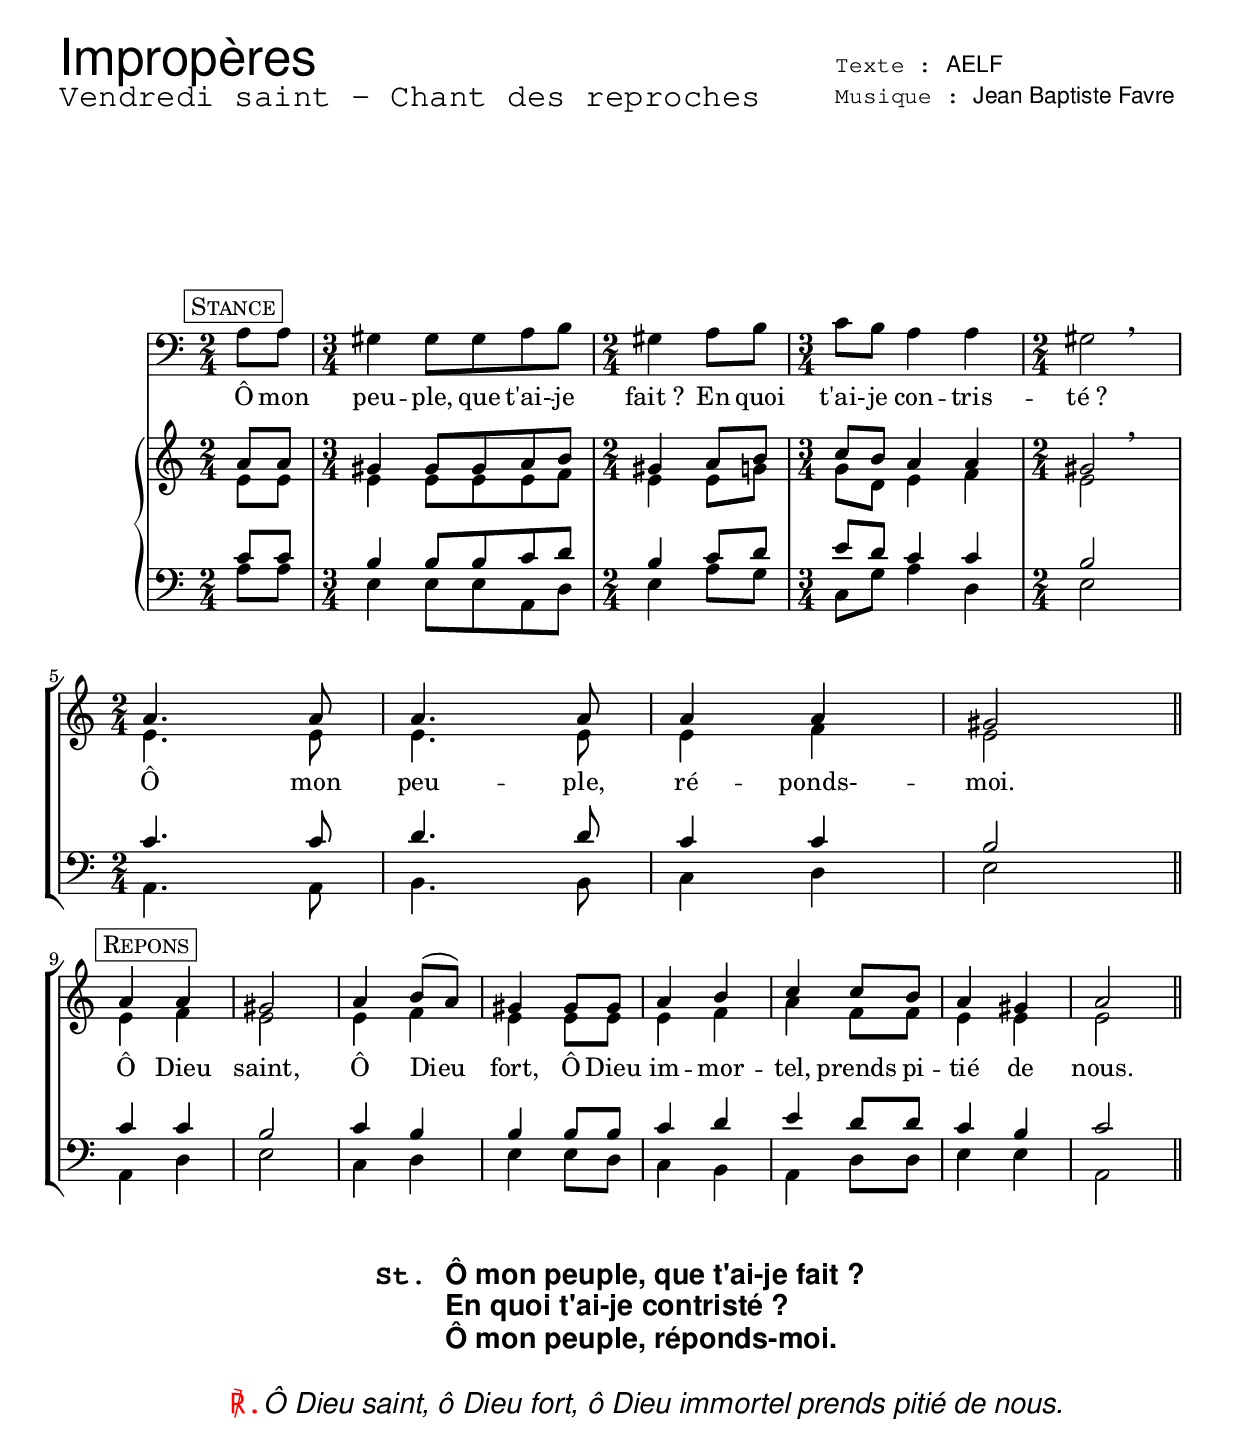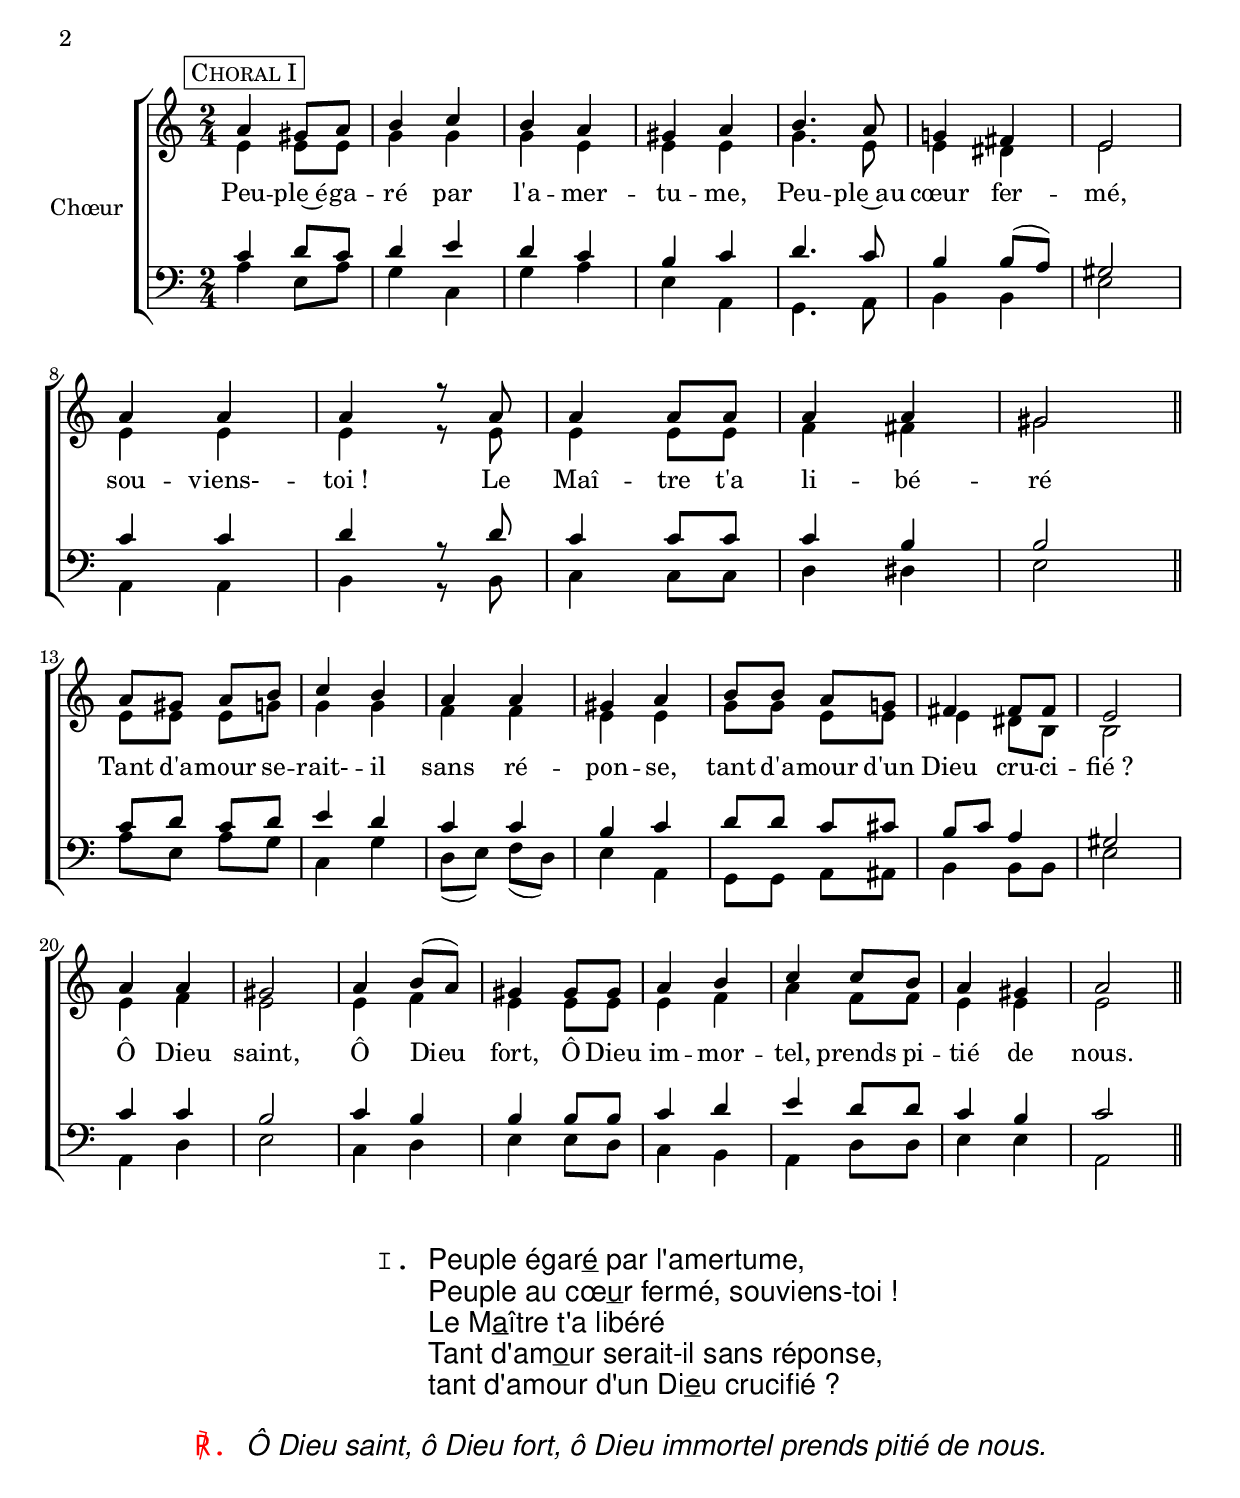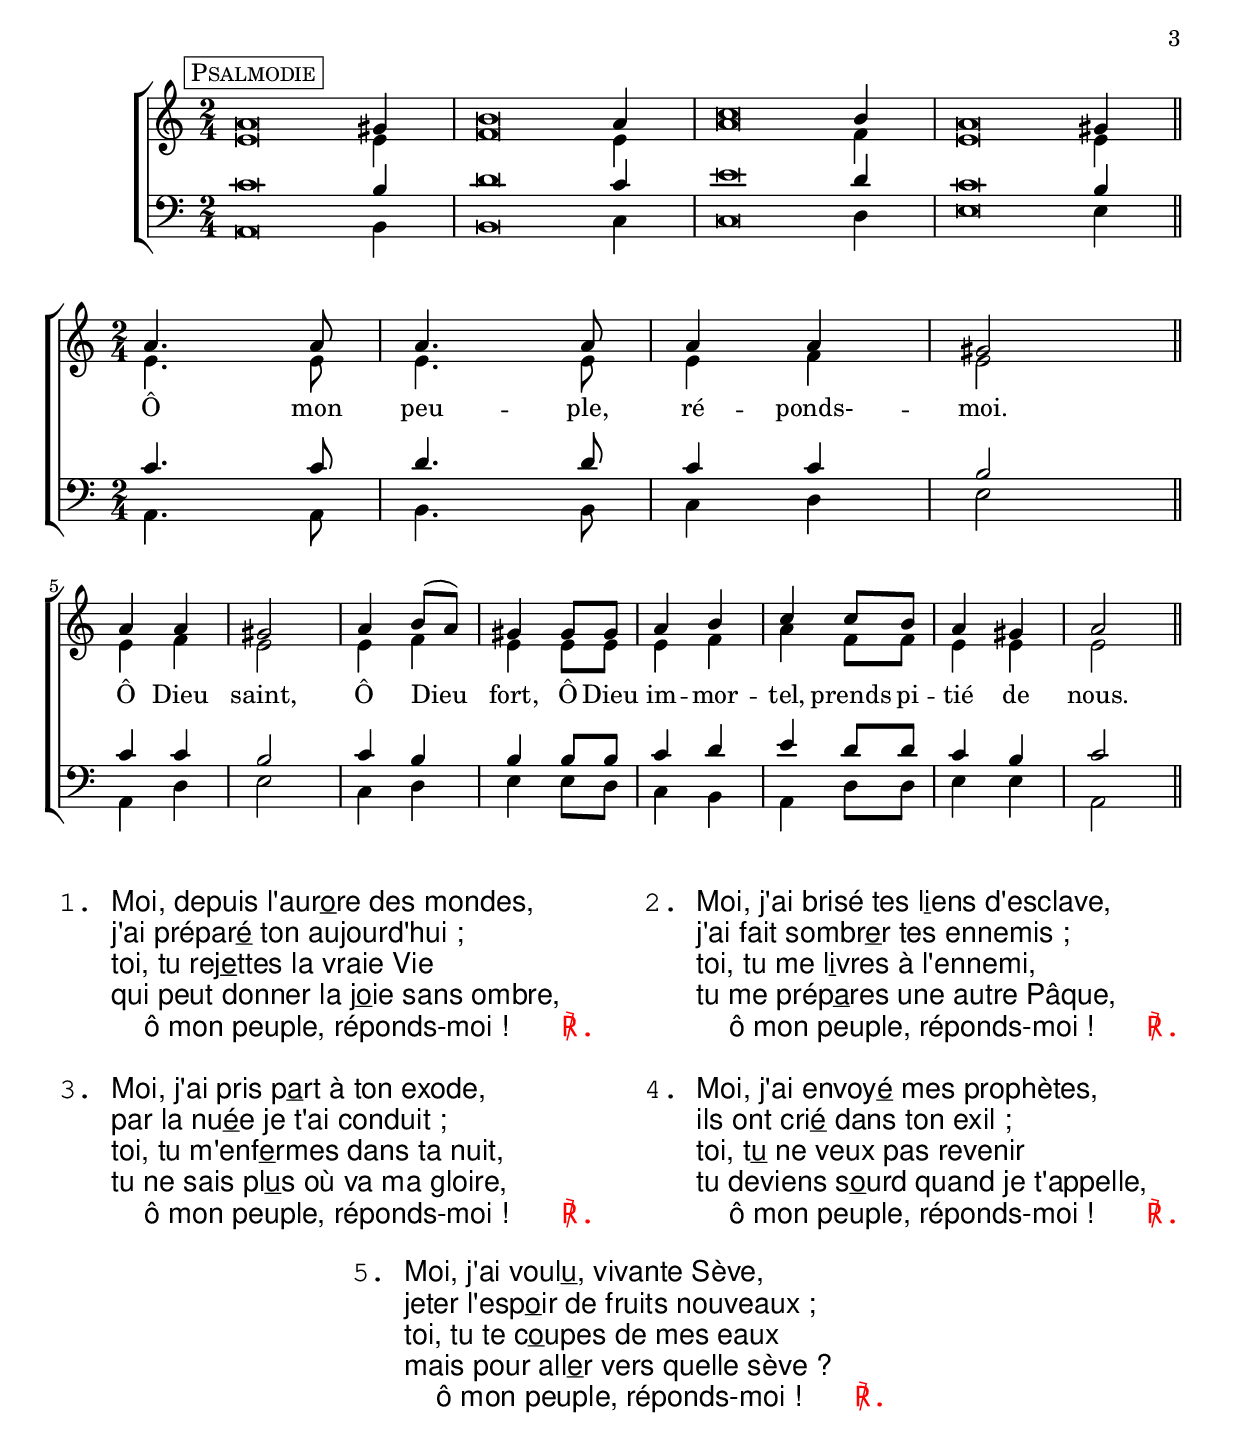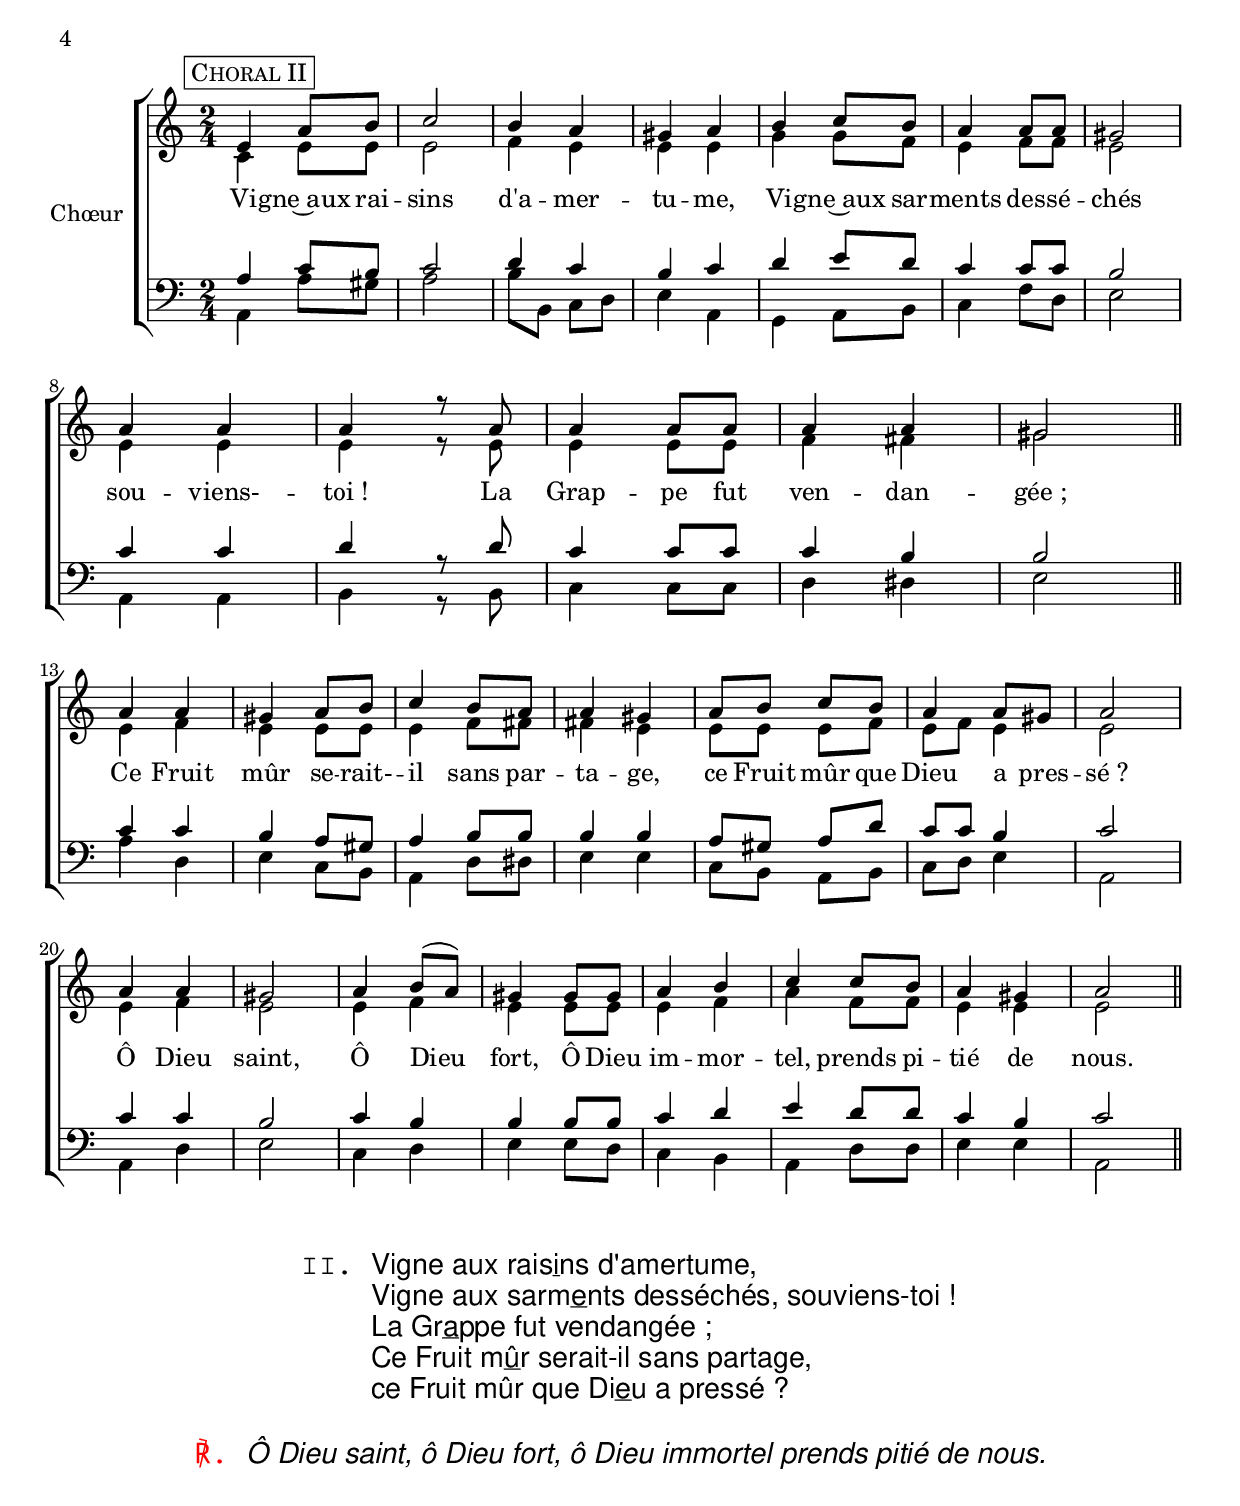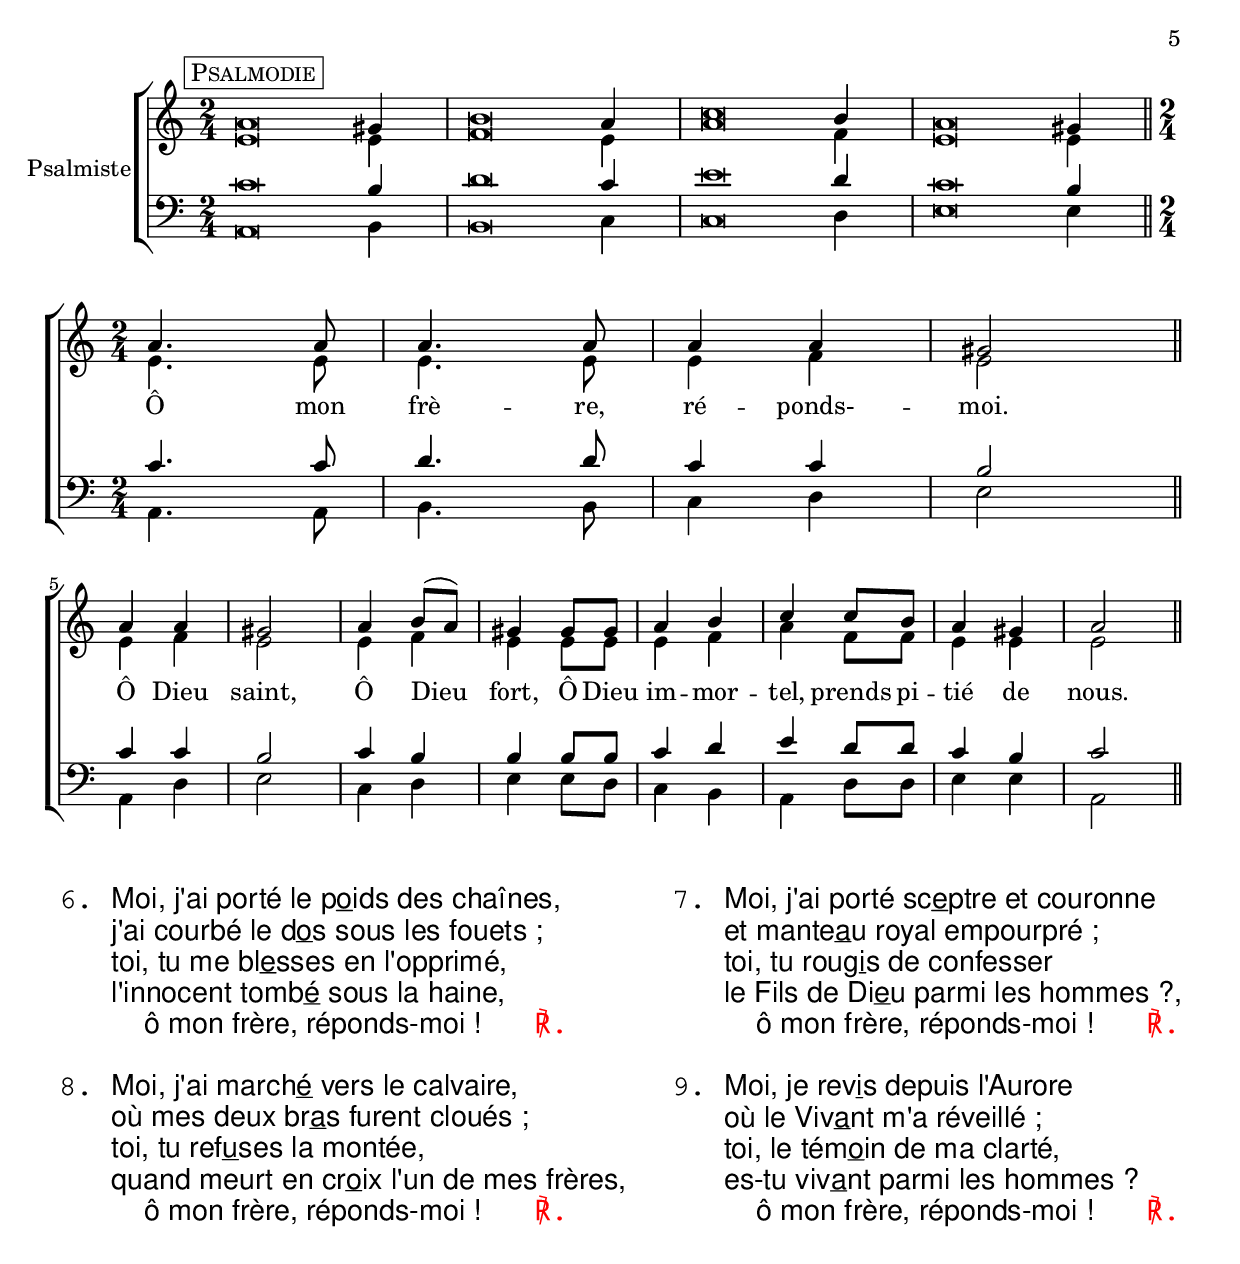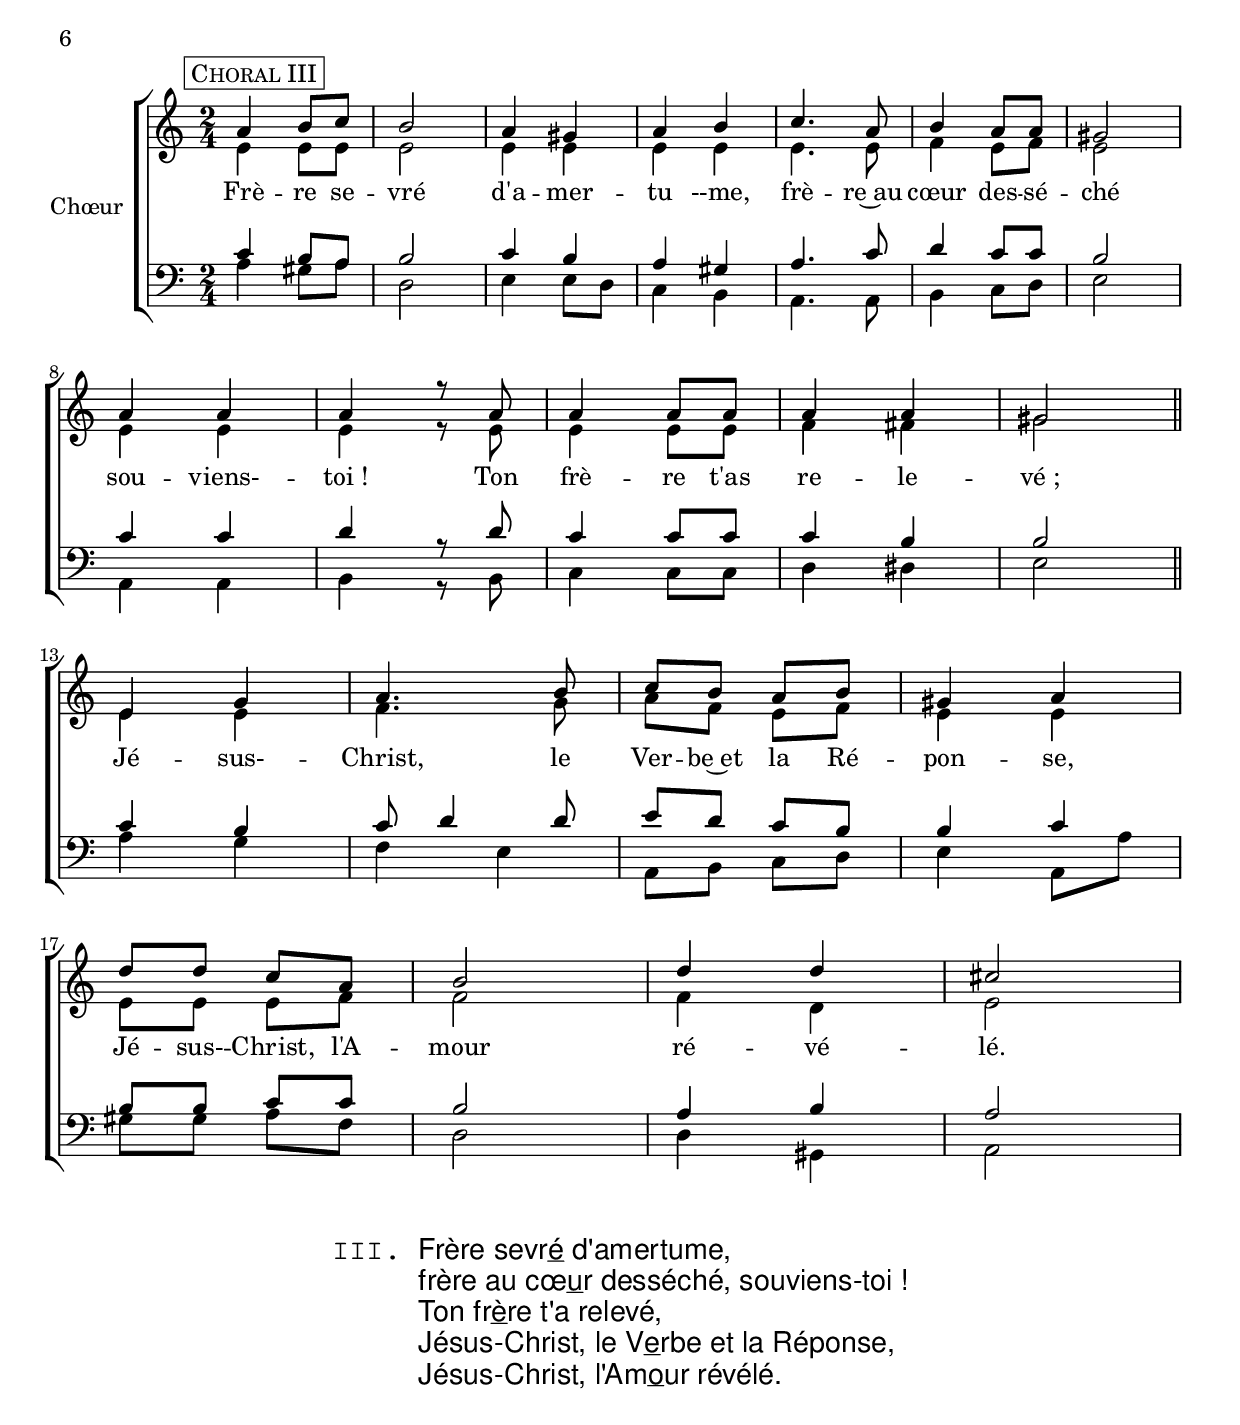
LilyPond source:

\version "2.22.0"
\language "english"
%{
  Default settings are needed at the beginning
  because they are used in antiphon & verse music definition
  You can override default values simply by declaring variables again.
%}
\include "../libs/commonFunctions.ily"
\include "../libs/settings.ily"
\include "../libs/translations/fr.ily"

%%%%%
%%%%% Composition details
%%%%%
title = "Impropères"
real_poet = ""
subtitle = "Vendredi saint - Chant des reproches"
composer = "Jean Baptiste Favre"

global = {
  \key a \minor
  \time 2/4
  }

%%%%%
%%%%%
%%%%%
%%%%%
%%%%%
%%%%% Définitions de la partition
%%%%%
%%%%%
%%%%%
%%%%%
%%%%%

%%%%%
%%%%%
%%%%%
%%%%%
%%%%%
%%%%% Stance pour soliste et orgue
%%%%%
%%%%%
stanceRhythms = { \partial 4 s4 \time 3/4 s2. \time 2/4 s2 \time 3/4 s2. \time 2/4 s2 \break }
stanceMelody = { \partial 4 a8 a gs4 gs8 gs a b gs4 a8 b c8 b8 a4 a gs!2 \breathe }
stanceSopranoMusic = \relative c'' { \stanceMelody }
stanceAltoMusic = \relative c' { e8 e e4 e8 e e f  e4 e8 g g8 d8 e4 f e2 }
stanceTenorMusic = \relative c' { c8 c b4 b8 b c d b4 c8 d e8 d8 c4 c4 b2 }
stanceBassMusic = \relative c' { a8 a e4 e8 e a, d e4 a8 g c,8 g'8 a4 d, e2 }
stanceLyrics = \lyricmode {
  Ô mon peu -- ple, que t'ai- -- je fait&nbsp;?
  En quoi t'ai- -- je con -- tris -- té&nbsp;?
}

%%%%%
%%%%%
%%%%%
%%%%%
%%%%%
%%%%% Répons pour chœur à 4 voix mixtes
%%%%%
%%%%%
reponRhythms = { s2*4 \bar "||" \break }
reponSopranoMusic = \relative c'' { a4. a8 a4. a8 a4 a gs2 }
reponAltoMusic = \relative c' { e4. e8 e4. e8 e4 f e2 }
reponTenorMusic = \relative c' { c4. c8 d4. d8 c4 c b2 }
reponBassMusic = \relative c { a4. a8 b4. b8 c4 d e2 }
reponLyrics = \lyricmode { Ô mon peu -- ple, ré -- ponds- -- moi. }

ReponPartition = {
  <<
    % Répons pour chœur à 4 voix mixtes
    \new ChoirStaff = "repon2Voices" \with { instrumentName = "Chœur" } <<
      \new Staff = "reponHighStaff" <<
        \clef "treble"
        \new Voice = "reponRhythms" \reponRhythms
        \new Voice = "reponSoprano" { \voiceOne \reponSopranoMusic }
        \new Voice = "reponAlto" { \voiceTwo \reponAltoMusic }
      >>
      \new Lyrics \lyricsto "reponSoprano" { \reponLyrics }
      \new Staff  = "reponLowStaff" <<
        \clef "bass"
        \new Voice = "reponRhythms" \reponRhythms
        \new Voice = "reponTenor" { \voiceOne \reponTenorMusic }
        \new Voice = "reponBass" { \voiceTwo \reponBassMusic }
      >>
    >>
  >>
}

%%%%%
%%%%%
%%%%%
%%%%%
%%%%%
%%%%% Antienne pour chœur à 4 voix mixtes
%%%%%
%%%%%
antienneRhythms = { s2*8 \bar "||" \break }
antienneSopranoMusic = \relative c'' { a4 a4 gs2 a4 b8 (a) gs4 gs8 gs a4 b c c8 b a4 gs a2 }
antienneAltoMusic = \relative c' { e4 f e2 e4 f e e8 e e4 f4 a4 f8 f e4 e e2 }
antienneTenorMusic = \relative c' { c4 c4 b2 c4 b b4 b8 b c4 d4 e4 d8 d c4 b c2 }
antienneBassMusic = \relative c { a4 d e2 c4 d e4 e8 d c4 b4 a d8 d e4 e a,2 }
antienneLyrics = \lyricmode { Ô Dieu saint, Ô Dieu fort, Ô Dieu im -- mor -- tel, prends pi -- tié de nous. }

AntiennePartition = {
  <<
    % Refrain pour chœur à 4 voix mixtes
    \new ChoirStaff = "antienne2Voices" \with { instrumentName = "Chœur" } <<
      \new Staff = "antienneHighStaff" <<
        \clef "treble"
        \new Voice = "antienneRhythms" { \antienneRhythms }
        \new Voice = "antienneSoprano" { \voiceOne \antienneSopranoMusic }
        \new Voice = "antienneAlto" { \voiceTwo \antienneAltoMusic }
      >>
        \new Lyrics \lyricsto "antienneSoprano" { \antienneLyrics }
      \new Staff  = "antienneLowStaff" <<
        \clef "bass"
        \new Voice = "antienneRhythms" \antienneRhythms
        \new Voice = "antienneTenor" { \voiceOne \antienneTenorMusic }
        \new Voice = "antienneBass" { \voiceTwo \antienneBassMusic }
      >>
    >>
  >>
}

StancePartition = {
    % Stance pour soliste et orgue
    <<
      \new Staff = "stanceSolistStaff" <<
        \clef "bass"
        \new Voice = "stanceRhythms" { \markCustom "Stance" \global \stanceRhythms }
        \new Voice = "stanceMelody" { \relative c' { \stanceMelody } }
      >>
      \new Lyrics \lyricsto "stanceMelody" { \stanceLyrics }
      \new PianoStaff = "stancePiano" <<
        \new Staff = "stancePianoHighStaff" <<
          \clef "treble"
          \new Voice = "stancePianoRhythms" { \stanceRhythms \break }
          \new Voice = "stancePianoSoprano" { \voiceOne \stanceSopranoMusic }
          \new Voice = "stancePianoAlto" { \voiceTwo \stanceAltoMusic }
        >>
        \new Staff  = "stancePianoLowStaff" <<
          \clef "bass"
          \new Voice = "stancePianoRhythms" { \stanceRhythms }
          \new Voice = "stancePianoTenor" { \voiceOne \stanceTenorMusic }
          \new Voice = "stancePianoBass" { \voiceTwo \stanceBassMusic }
        >>
      >>
    >>
    \new ChoirStaff = "stanceChoirStaff" \with { instrumentName = "Clavier" } <<
      \new Staff = "stanceHighStaff" <<
        \clef "treble"
        \new Voice = "stanceRhythms" { \reponRhythms \break \markCustom "Repons" \antienneRhythms }
        \new Voice = "stanceSoprano" { \voiceOne \reponSopranoMusic \antienneSopranoMusic }
        \new Voice = "stanceAlto" { \voiceTwo \reponAltoMusic \antienneAltoMusic }
      >>
      \new Lyrics \lyricsto "stanceSoprano" { \reponLyrics \antienneLyrics }
      \new Staff  = "stanceLowStaff" <<
        \clef "bass"
        \new Voice = "stanceRhythms" { \reponRhythms \antienneRhythms }
        \new Voice = "stanceTenor" { \voiceOne \reponTenorMusic \antienneTenorMusic}
        \new Voice = "stanceBass" { \voiceTwo \reponBassMusic \antienneBassMusic }
      >>
    >>
}

%%%%%
%%%%%
%%%%%
%%%%%
%%%%%
%%%%% Choral I pour chœur à 4 voix mixtes
%%%%%
%%%%%
chorusPartOneRhythms = { \global \markCustom "Choral I" s2*7 }
chorusPartOneSopranoMusic = \relative c'' { a4 gs!8 a b4 c b a gs a b4. a8 g!4 fs e2 }
chorusPartOneAltoMusic =  \relative c' { e4 e8 e g4 g g e e e g4. e8 e4 ds e2 }
chorusPartOneTenorMusic = \relative c' { c4 d8 c d4 e d c b c d4. c8 b4 b8 (a) gs2 }
chorusPartOneBassMusic = \relative c' { a4 e8 a g4 c, g' a e a,4 g4. a8 b4 b e2 }
chorusPartOneLyrics = \lyricmode {
  Peu -- ple~é -- ga -- ré par l'a -- mer -- tu -- me,
  Peu -- ple~au cœur fer -- mé,
}

chorusReponRhythms = { s2*2 s2*3 \bar "||" }
chorusReponSopranoMusic = \relative c'' { a4 a a r8 a8 a4 a8 a a4 a gs2 }
chorusReponAltoMusic = \relative c' { e4 e e4 r8 e8 e4 e8 e f4 fs gs2 }
chorusReponTenorMusic = \relative c' { c4 c d4 r8 d8 c4 c8 c c4 b b2 }
chorusReponBassMusic = \relative c { a4 a b4 r8 b8 c4 c8 c d4 ds e2 }
chorusReponLyrics = \lyricmode { sou -- viens- -- toi&nbsp;! Le Maî -- tre t'a li -- bé -- ré }

chorusPartTwoRhythms = { s2*7 }
chorusPartTwoSopranoMusic = \relative c'' { a8 gs!8 a8 b c4 b a a gs a b8 b a g! fs4 fs8 fs e2 }
chorusPartTwoAltoMusic =  \relative c' { e8 e e g g4 g f f e e g8 g e e e4 ds8 b b2 }
chorusPartTwoTenorMusic = \relative c' { c8 d8 c d e4 d c c b c d8 d c cs8 b8 c a4 gs2 }
chorusPartTwoBassMusic = \relative c' { a8 e8 a g c,4 g' d8 (e) f (d) e4 a,4 g8 g a as b4 b8 b e2 }
chorusPartTwoLyrics = \lyricmode {
  Tant d'a -- mour se -- rait- -- il sans ré -- pon -- se,
  tant d'a -- mour d'un Dieu cru -- ci -- fié&nbsp;?
}

ChorusOnePartition = {
  <<
    \new ChoirStaff = "chorusChoirStaff" \with { instrumentName = "Chœur" } <<
      \new Staff = "chorusChoirHighStaff" <<
        \clef "treble"
        \new Voice = "chorusRhythms" { \chorusPartOneRhythms \break \chorusReponRhythms \break \chorusPartTwoRhythms \break \antienneRhythms }
        \new Voice = "chorusSoprano" { \voiceOne \chorusPartOneSopranoMusic \chorusReponSopranoMusic \chorusPartTwoSopranoMusic \antienneSopranoMusic }
        \new Voice = "chorusAlto" { \voiceTwo \chorusPartOneAltoMusic \chorusReponAltoMusic \chorusPartTwoAltoMusic \antienneAltoMusic }
      >>
      \new Lyrics \lyricsto "chorusSoprano" { \chorusPartOneLyrics \chorusReponLyrics \chorusPartTwoLyrics \antienneLyrics }
      \new Staff  = "chorusChoirLowStaff" <<
        \clef "bass"
        \new Voice = "chorusRhythms" { \chorusPartOneRhythms \chorusReponRhythms \chorusPartTwoRhythms \antienneRhythms }
        \new Voice = "chorusTenor" { \voiceOne \chorusPartOneTenorMusic \chorusReponTenorMusic \chorusPartTwoTenorMusic \antienneTenorMusic }
        \new Voice = "chorusBass" { \voiceTwo \chorusPartOneBassMusic \chorusReponBassMusic \chorusPartTwoBassMusic \antienneBassMusic }
      >>
    >>
  >>
}

%%%%%
%%%%%
%%%%%
%%%%%
%%%%%
%%%%% Choral II pour chœur à 4 voix mixtes
%%%%%
%%%%%
chorusPartOneRhythms = { \global \markCustom "Choral II" s2*7 }
chorusPartOneSopranoMusic = \relative c' { e4 a8 b c2 b4 a gs a b4 c8 b a4 a8 a gs2 }
chorusPartOneAltoMusic =  \relative c' { c4 e8 e e2 f4 e e e g g8 f e4 f8 f  e2 }
chorusPartOneTenorMusic = \relative c' { a4 c8 b c2 d4 c b c d e8 d c4 c8 c b2 }
chorusPartOneBassMusic = \relative c { a4 a'8 gs a2 b8 b, c d e4 a,4 g4 a8 b c4 f8 d e2 }
chorusPartOneLyrics = \lyricmode {
  Vi -- gne~aux rai -- sins d'a -- mer -- tu -- me,
  Vi -- gne~aux sar -- ments des -- sé -- chés
}

chorusReponRhythms = { s2*2 s2*3 \bar "||" }
chorusReponSopranoMusic = \relative c'' { a4 a a r8 a8 a4 a8 a a4 a gs2 }
chorusReponAltoMusic = \relative c' { e4 e e4 r8 e8 e4 e8 e f4 fs gs2 }
chorusReponTenorMusic = \relative c' { c4 c d4 r8 d8 c4 c8 c c4 b b2 }
chorusReponBassMusic = \relative c { a4 a b4 r8 b8 c4 c8 c d4 ds e2 }
chorusReponLyrics = \lyricmode { sou -- viens- -- toi&nbsp;! La Grap -- pe fut ven -- dan -- gée&nbsp;; }

chorusPartTwoRhythms = { s2*7 }
chorusPartTwoSopranoMusic = \relative c'' { a4 a gs a8 b c4 b8 a a4 gs4 a8 b c b a4 a8 gs a2 }
chorusPartTwoAltoMusic =  \relative c' { e4 f e e8 e e4 f8 fs fs4 e e8 e e f e8 f8 e4 e2 }
chorusPartTwoTenorMusic = \relative c' { c4 c b a8 gs a4 b8 b b4 b a8 gs a d c8 c8 b4 c2 }
chorusPartTwoBassMusic = \relative c' { a4 d, e c8 b a4 d8 ds e4 e c8 b a b c8 d8 e4 a,2 }
chorusPartTwoLyrics = \lyricmode {
  Ce Fruit mûr se -- rait- -- il sans par -- ta -- ge,
  ce Fruit mûr que Dieu a pres -- sé&nbsp;?
}
stanceReponLyrics = \lyricmode { Ô mon frè -- re, ré -- ponds- -- moi. }

ChorusTwoPartition = {
  <<
    \new ChoirStaff = "chorusChoirStaff" \with { instrumentName = "Chœur" } <<
      \new Staff = "chorusChoirHighStaff" <<
        \clef "treble"
        \new Voice = "chorusRhythms" { \chorusPartOneRhythms \break \chorusReponRhythms \break \chorusPartTwoRhythms \break \antienneRhythms }
        \new Voice = "chorusSoprano" { \voiceOne \chorusPartOneSopranoMusic \chorusReponSopranoMusic \chorusPartTwoSopranoMusic \antienneSopranoMusic }
        \new Voice = "chorusAlto" { \voiceTwo \chorusPartOneAltoMusic \chorusReponAltoMusic \chorusPartTwoAltoMusic \antienneAltoMusic }
      >>
      \new Lyrics \lyricsto "chorusSoprano" { \chorusPartOneLyrics \chorusReponLyrics \chorusPartTwoLyrics \antienneLyrics }
      \new Staff  = "chorusChoirLowStaff" <<
        \clef "bass"
        \new Voice = "chorusRhythms" { \chorusPartOneRhythms \chorusReponRhythms \chorusPartTwoRhythms \antienneRhythms }
        \new Voice = "chorusTenor" { \voiceOne \chorusPartOneTenorMusic \chorusReponTenorMusic \chorusPartTwoTenorMusic \antienneTenorMusic }
        \new Voice = "chorusBass" { \voiceTwo \chorusPartOneBassMusic \chorusReponBassMusic \chorusPartTwoBassMusic \antienneBassMusic }
      >>
    >>
  >>
}

%%%%%
%%%%%
%%%%%
%%%%%
%%%%%
%%%%% Choral III pour chœur à 4 voix mixtes
%%%%%
%%%%%
chorusPartOneRhythms = { \global \markCustom "Choral III" s2*7 }
chorusPartOneSopranoMusic = \relative c'' { a4 b8 c b2 a4 gs a b c4. a8 b4 a8 a gs2 }
chorusPartOneAltoMusic =  \relative c' { e4 e8 e e2 e4 e e e e4. e8 f4 e8 f e2 }
chorusPartOneTenorMusic = \relative c' { c4 b8 a b2 c4 b a gs a4. c8 d4 c8 c b2 }
chorusPartOneBassMusic = \relative c' { a4 gs8 a d,2  e4 e8 d c4 b a4. a8 b4 c8 d e2 }
chorusPartOneLyrics = \lyricmode {
  Frè -- re se -- vré d'a -- mer -- tu --me,
  frè -- re~au cœur des -- sé -- ché
}

chorusReponRhythms = { s2*2 s2*3 \bar "||" }
chorusReponSopranoMusic = \relative c'' { a4 a a r8 a8 a4 a8 a a4 a gs2 }
chorusReponAltoMusic = \relative c' { e4 e e4 r8 e8 e4 e8 e f4 fs gs2 }
chorusReponTenorMusic = \relative c' { c4 c d4 r8 d8 c4 c8 c c4 b b2 }
chorusReponBassMusic = \relative c { a4 a b4 r8 b8 c4 c8 c d4 ds e2 }
chorusReponLyrics = \lyricmode { sou -- viens- -- toi&nbsp;! Ton frè -- re t'as re -- le -- vé&nbsp;; }

chorusPartTwoRhythms = { s2*4 \break s2*4 }
chorusPartTwoSopranoMusic = \relative c' { e4 g a4. b8 c b a b gs4 a4 d8 d c a b2 d4 d cs2 }
chorusPartTwoAltoMusic =  \relative c' { e4 e f4. g8 a f e f e4 e4 e8 e e f f2 f4 d e2}
chorusPartTwoTenorMusic = \relative c' { c4 b c8 d4 d8 e d c b b4 c b8 b c c b2 a4 b a2 }
chorusPartTwoBassMusic = \relative c' { a4 g f e a,8 b c d e4 a,8 a' gs8 gs a f d2 d4 gs, a2 }
chorusPartTwoLyrics = \lyricmode {
  Jé -- sus- -- Christ, le Ver -- be~et la Ré -- pon -- se,
  Jé -- sus- -- Christ, l'A -- mour ré -- vé -- lé.
}
ChorusThreePartition = {
  <<
    \new ChoirStaff = "chorusChoirStaff" \with { instrumentName = "Chœur" } <<
      \new Staff = "chorusChoirHighStaff" <<
        \clef "treble"
        \new Voice = "chorusRhythms" { \chorusPartOneRhythms \break \chorusReponRhythms \break \chorusPartTwoRhythms }
        \new Voice = "chorusSoprano" { \voiceOne \chorusPartOneSopranoMusic \chorusReponSopranoMusic \chorusPartTwoSopranoMusic }
        \new Voice = "chorusAlto" { \voiceTwo \chorusPartOneAltoMusic \chorusReponAltoMusic \chorusPartTwoAltoMusic }
      >>
      \new Lyrics \lyricsto "chorusSoprano" { \chorusPartOneLyrics \chorusReponLyrics \chorusPartTwoLyrics }
      \new Staff  = "chorusChoirLowStaff" <<
        \clef "bass"
        \new Voice = "chorusRhythms" { \chorusPartOneRhythms \chorusReponRhythms \chorusPartTwoRhythms }
        \new Voice = "chorusTenor" { \voiceOne \chorusPartOneTenorMusic \chorusReponTenorMusic \chorusPartTwoTenorMusic }
        \new Voice = "chorusBass" { \voiceTwo \chorusPartOneBassMusic \chorusReponBassMusic \chorusPartTwoBassMusic }
      >>
    >>
  >>
}

chorusPsalmRhythms = { \markCustom "Psalmodie" \cadenzaOn \repeat unfold 4 { s\breve s4 \bar "|" } \cadenzaOff \bar"||" \break }
chorusPsalmSoprano = \relative c'' { a\breve gs4 b\breve a4 c\breve b4 a\breve gs!4 }
chorusPsalmAlto = \relative c' { e\breve e4 f\breve e4 a\breve f4 e\breve e4 }
chorusPsalmTenor = \relative c' {c\breve b4 d\breve c4 e\breve d4 c\breve b4 }
chorusPsalmBass = \relative c { a\breve b4 b\breve c4 c\breve d4 e\breve e4}
ChorusPsalmOnePartition = {
    \new ChoirStaff = "psalmodyChoirStaff"
    {
      <<
        \new Staff = "psalmodyHighStaff"
        <<
          \clef "treble"
          \new Voice = "psalmodyRhythms" { \global \chorusPsalmRhythms \break }
          \new Voice = "psalmodySoprano" { \voiceOne \chorusPsalmSoprano }
          \new Voice = "psalmodyAlto" { \voiceTwo \chorusPsalmAlto }
        >>
        \new Staff  = "psalmodyLowStaff" <<
          \clef "bass"
          \new Voice = "psalmodyRhythms" { \global \chorusPsalmRhythms }
          \new Voice = "psalmodyTenor" { \voiceOne \chorusPsalmTenor }
          \new Voice = "psalmodyBass" { \voiceTwo \chorusPsalmBass }
        >>
      >>
      <<
        \new Staff = "psalmodyReponHighStaff"
        <<
          \clef "treble"
          \new Voice = "psalmodyReponRhythms" { \reponRhythms \break \antienneRhythms }
          \new Voice = "psalmodyReponSoprano" { \voiceOne \reponSopranoMusic \antienneSopranoMusic }
          \new Voice = "psalmodyReponAlto" { \voiceTwo \reponAltoMusic \antienneAltoMusic }
        >>
        \new Lyrics \lyricsto "psalmodyReponSoprano" { \reponLyrics \antienneLyrics }
        \new Staff  = "psalmodyReponLowStaff"
        <<
          \clef "bass"
          \new Voice = "psalmodyReponRhythms" { \reponRhythms \antienneRhythms }
          \new Voice = "psalmodyReponTenor" { \voiceOne \reponTenorMusic \antienneTenorMusic }
          \new Voice = "psalmodyReponBass" { \voiceTwo \reponBassMusic \antienneBassMusic }
        >>
      >>
    }
}

reponLyrics = \lyricmode { Ô mon frè -- re, ré -- ponds- -- moi. }
ChorusPsalmTwoPartition = {
    \new ChoirStaff = "psalmodyChoirStaff" \with { instrumentName = "Psalmiste" }
    {
      <<
        \new Staff = "psalmodyHighStaff"
        <<
          \clef "treble"
          \new Voice = "psalmodyRhythms" { \global \chorusPsalmRhythms \break }
          \new Voice = "psalmodySoprano" { \voiceOne \chorusPsalmSoprano }
          \new Voice = "psalmodyAlto" { \voiceTwo \chorusPsalmAlto }
        >>
        \new Staff  = "psalmodyLowStaff" <<
          \clef "bass"
          \new Voice = "psalmodyRhythms" { \global \chorusPsalmRhythms }
          \new Voice = "psalmodyTenor" { \voiceOne \chorusPsalmTenor }
          \new Voice = "psalmodyBass" { \voiceTwo \chorusPsalmBass }
        >>
      >>
      <<
        \new Staff = "psalmodyReponHighStaff" <<
          \clef "treble"
          \new Voice = "psalmodyReponRhythms" { \global \reponRhythms \break \antienneRhythms }
          \new Voice = "psalmodyReponSoprano" { \voiceOne \reponSopranoMusic \antienneSopranoMusic }
          \new Voice = "psalmodyReponAlto" { \voiceTwo \reponAltoMusic \antienneAltoMusic }
        >>
        \new Lyrics \lyricsto "psalmodyReponSoprano" { \reponLyrics \antienneLyrics }
        \new Staff  = "psalmodyReponLowStaff" <<
          \clef "bass"
          \new Voice = "psalmodyReponRhythms" { \global \reponRhythms \antienneRhythms }
          \new Voice = "psalmodyReponTenor" { \voiceOne \reponTenorMusic \antienneTenorMusic }
          \new Voice = "psalmodyReponBass" { \voiceTwo \reponBassMusic \antienneBassMusic }
        >>
      >>
    }
}

%%%%%
%%%%%
%%%%%
%%%%%
%%%%%
%%%%% Impression de la partition
%%%%%
%%%%%
%%%%%
%%%%%
%%%%%


%%%%%
%%%%%
%%%%%
%%%%%
%%%%%
%%%%% Stance pour soliste et orgue
%%%%%
%%%%%
\bookpart {
  \paper {
    markup-system-spacing = #'((basic-distance . 15)
       (minimum-distance . 15)
       (padding . 15)
       (stretchability . 15))
    top-markup-spacing = #'((basic-distance . 3)
       (minimum-distance . 3)
       (padding . 3)
       (stretchability . 3))
    scoreTitleMarkup = \markup \columns {
        \fill-line {
            \column {
              \line {
                \left-column {
                  \vspace #1.1
                  \fontsize #7 \sans \fromproperty #'header:title
                  \fontsize #3 \typewriter \fromproperty #'header:subtitle
                }
              }
            }
            \column {
              \line {
                \left-column {
                  \vspace #1
                  \line { \concat { \typewriter \fromproperty #'header:poetPrefix \sans \fromproperty #'header:poet \bold " " } }
                  \line { \concat { \typewriter \fromproperty #'header:composerPrefix \sans \fromproperty #'header:composer \bold " " } }
                  " "
                  \typewriter \italic \fromproperty #'header:dedication
                }
              }
            }
          }
      }
    oddFooterMarkup = \markup {}
    #(include-special-characters)
  }
  \score {
    \StancePartition
    \layout {
        ragged-last = ##f
        \context {
            \Staff
            \RemoveEmptyStaves
        }
    }
    \header {
      title = \title
      subtitle = \subtitle
      composer = \composer
      composerPrefix = \composerPrefix
      poet = \poet
      poetPrefix = \poetPrefix
      dedication = \dedicace
    }
  }
  \markuplist {
    \override #'(font-family . sans)
    \override #'(font-size . 2)
    \column {
      \fill-line {
        \column {
          \concat { \bold { \typewriter "St. " "Ô mon peuple, que t'ai-je fait ?" } }
          \concat { \bold { \typewriter "    " "En quoi t'ai-je contristé ?" } }
          \concat { \bold { \typewriter "    " "Ô mon peuple, réponds-moi." } }
        }
      }
    }
    \vspace #1
    \override #'(font-family . sans)
    \override #'(font-size . 2)
    \column {
      \fill-line {
        \column {
          \concat {  \with-color #red { \typewriter "   ℟." } \italic "Ô Dieu saint, ô Dieu fort, ô Dieu immortel prends pitié de nous." }
        }
      }
    }
  }
}

%%%%%
%%%%%
%%%%%
%%%%%
%%%%%
%%%%% Choral I pour chœur à 4 voix
%%%%%
%%%%%
\bookpart {
  \paper {
    markup-system-spacing = #'((basic-distance . 0)
       (minimum-distance . 0)
       (padding . 0)
       (stretchability . 0))
    top-markup-spacing = #'((basic-distance . 0)
       (minimum-distance . 0)
       (padding . 0)
       (stretchability . 0))
    oddFooterMarkup = \markup {}
    #(include-special-characters)
  }
  \score {
    \ChorusOnePartition
    \layout {
        ragged-last = ##f
        \context {
            \Staff
            \RemoveEmptyStaves
        }
    }
    \header {
      title = ##f
      subtitle = ##f
      composer = ##f
      composerPrefix = ##f
      poet = ##f
      poetPrefix = ##f
      dedication = ##f
    }
  }
  \markuplist {
    \override #'(font-family . sans)
    \override #'(font-size . 2)
    \column {
      \fill-line {
        \column {
          \concat { \typewriter "  I. " "Peuple égar" \underline é " par l'amertume," }
          \concat { \typewriter "     " "Peuple au cœ" \underline u "r fermé, souviens-toi&nbsp;!" }
          \concat { \typewriter "     " "Le M" \underline a "ître t'a libéré" }
          \concat { \typewriter "     " "Tant d'am" \underline o "ur serait-il sans réponse," }
          \concat { \typewriter "     " "tant d'amour d'un Di" \underline e "u crucifié&nbsp;?" }
        }
      }
      \vspace #1
      \column {
        \fill-line {
          \column {
            \concat { \with-color #red { \typewriter "℟. " } \italic { "Ô Dieu saint, ô Dieu fort, ô Dieu immortel prends pitié de nous." } }
          }
        }
      }
    }
  }
}

%%%%%
%%%%%
%%%%%
%%%%%
%%%%%
%%%%% Psalmodie I pour solistes et chœur à 4 voix
%%%%%
%%%%%
\bookpart {
  \paper {
    markup-system-spacing = #'((basic-distance . 0)
       (minimum-distance . 0)
       (padding . 0)
       (stretchability . 0))
    top-markup-spacing = #'((basic-distance . 0)
       (minimum-distance . 0)
       (padding . 0)
       (stretchability . 0))
    oddFooterMarkup = \markup {}
    #(include-special-characters)
  }
  \score {
    \ChorusPsalmOnePartition
    \layout {
        ragged-last = ##f
        \context {
            \Staff
            \RemoveEmptyStaves
        }
    }
    \header {
      title = ##f
      subtitle = ##f
      composer = ##f
      composerPrefix = ##f
      poet = ##f
      poetPrefix = ##f
      dedication = ##f
    }
  }
  \markuplist {
    \override #'(font-family . sans)
    \override #'(font-size . 2)
    \column {
      \fill-line {
        \left-column{
          \concat { \typewriter "1. " "Moi, depuis l'aur" \underline o "re des mondes," }
          \concat { \typewriter "   " "j'ai prépar" \underline é " ton aujourd'hui&nbsp;;" }
          \concat { \typewriter "   " "toi, tu rej" \underline e "ttes la vraie Vie" }
          \concat { \typewriter "   " "qui peut donner la j" \underline o "ie sans ombre," }
          \concat { \typewriter "   " "    ô mon peuple, réponds-moi&nbsp;!" \with-color #red { \typewriter "   ℟." } }
          \vspace #1
          \concat { \typewriter "3. " "Moi, j'ai pris p" \underline a "rt à ton exode," }
          \concat { \typewriter "   " "par la nu" \underline é "e je t'ai conduit&nbsp;;" }
          \concat { \typewriter "   " "toi, tu m'enf" \underline e "rmes dans ta nuit," }
          \concat { \typewriter "   " "tu ne sais pl" \underline u "s où va ma gloire," }
          \concat { \typewriter "   " "    ô mon peuple, réponds-moi&nbsp;!" \with-color #red { \typewriter "   ℟." } }
        }
        \hspace #1
        \left-column {
          \concat { \typewriter "2. " "Moi, j'ai brisé tes l" \underline i "ens d'esclave," }
          \concat { \typewriter "   " "j'ai fait sombr" \underline e "r tes ennemis&nbsp;;" }
          \concat { \typewriter "   " "toi, tu me l" \underline i "vres à l'ennemi," }
          \concat { \typewriter "   " "tu me prép" \underline a "res une autre Pâque," }
          \concat { \typewriter "   " "    ô mon peuple, réponds-moi&nbsp;!" \with-color #red { \typewriter "   ℟." } }
          \vspace #1
          \concat { \typewriter "4. " "Moi, j'ai envoy" \underline é " mes prophètes," }
          \concat { \typewriter "   " "ils ont cri" \underline é " dans ton exil&nbsp;;" }
          \concat { \typewriter "   " "toi, t" \underline u " ne veux pas revenir" }
          \concat { \typewriter "   " "tu deviens s" \underline o "urd quand je t'appelle," }
          \concat { \typewriter "   " "    ô mon peuple, réponds-moi&nbsp;!" \with-color #red { \typewriter "   ℟." } }
        }
      }
      \vspace #1
      \fill-line {
        \column {
          \concat { \typewriter "5. " "Moi, j'ai voul" \underline u ", vivante Sève," }
          \concat { \typewriter "   " "jeter l'esp" \underline o "ir de fruits nouveaux&nbsp;;" }
          \concat { \typewriter "   " "toi, tu te c" \underline o "upes de mes eaux" }
          \concat { \typewriter "   " "mais pour all" \underline e "r vers quelle sève&nbsp;?" }
          \concat { \typewriter "   " "    ô mon peuple, réponds-moi&nbsp;!" \with-color #red { \typewriter "   ℟." } }
        }
      }
    }
  }
}

%%%%%
%%%%%
%%%%%
%%%%%
%%%%%
%%%%% Chœur II et chœur à 4 voix
%%%%%
%%%%%
\bookpart {
  \paper {
    markup-system-spacing = #'((basic-distance . 0)
       (minimum-distance . 0)
       (padding . 0)
       (stretchability . 0))
    top-markup-spacing = #'((basic-distance . 0)
       (minimum-distance . 0)
       (padding . 0)
       (stretchability . 0))
    oddFooterMarkup = \markup {}
    #(include-special-characters)
  }
  \score {
    \ChorusTwoPartition
    \layout {
        ragged-last = ##f
        \context {
            \Staff
            \RemoveEmptyStaves
        }
    }
    \header {
      title = ##f
      subtitle = ##f
      composer = ##f
      composerPrefix = ##f
      poet = ##f
      poetPrefix = ##f
      dedication = ##f
    }
  }
  \markuplist {
    \override #'(font-family . sans)
    \override #'(font-size . 2)
    \column {
      \fill-line {
        \column {
          \concat { \typewriter " II. " "Vigne aux rais" \underline i "ns d'amertume," }
          \concat { \typewriter "     " "Vigne aux sarm" \underline e "nts desséchés, souviens-toi&nbsp;!" }
          \concat { \typewriter "     " "La Gr" \underline a "ppe fut vendangée&nbsp;;" }
          \concat { \typewriter "     " "Ce Fruit m" \underline û "r serait-il sans partage," }
          \concat { \typewriter "     " "ce Fruit mûr que Di" \underline e "u a pressé&nbsp;?" }
        }
      }
      \vspace #1
      \fill-line {
        \column {
          \column {
            \concat { \with-color #red { \typewriter "℟. " } \italic { "Ô Dieu saint, ô Dieu fort, ô Dieu immortel prends pitié de nous." } }
          }
        }
      }
    }
  }
}

%%%%%
%%%%%
%%%%%
%%%%%
%%%%%
%%%%% Psalmodie II pour solistes et chœur à 4 voix
%%%%%
%%%%%
\bookpart {
  \paper {
    markup-system-spacing = #'((basic-distance . 0)
       (minimum-distance . 0)
       (padding . 0)
       (stretchability . 0))
    top-markup-spacing = #'((basic-distance . 0)
       (minimum-distance . 0)
       (padding . 0)
       (stretchability . 0))
    oddFooterMarkup = \markup {}
    #(include-special-characters)
  }
  \score {
    \ChorusPsalmTwoPartition
    \layout {
        ragged-last = ##f
        \context {
            \Staff
            \RemoveEmptyStaves
        }
    }
    \header {
      title = ##f
      subtitle = ##f
      composer = ##f
      composerPrefix = ##f
      poet = ##f
      poetPrefix = ##f
      dedication = ##f
    }
  }
  \markuplist {
    \override #'(font-family . sans)
    \override #'(font-size . 2)
    \column {
      \fill-line {
        \left-column{
          \concat { \typewriter "6. " "Moi, j'ai porté le p" \underline o "ids des chaînes," }
          \concat { \typewriter "   " "j'ai courbé le d" \underline o "s sous les fouets&nbsp;;" }
          \concat { \typewriter "   " "toi, tu me bl" \underline e "sses en l'opprimé," }
          \concat { \typewriter "   " "l'innocent tomb" \underline é " sous la haine," }
          \concat { \typewriter "   " "    ô mon frère, réponds-moi&nbsp;!" \with-color #red { \typewriter "   ℟." } }
          \vspace #1
          \concat { \typewriter "8. " "Moi, j'ai march" \underline é " vers le calvaire," }
          \concat { \typewriter "   " "où mes deux br" \underline a "s furent cloués&nbsp;;" }
          \concat { \typewriter "   " "toi, tu ref" \underline u "ses la montée," }
          \concat { \typewriter "   " "quand meurt en cr" \underline o "ix l'un de mes frères," }
          \concat { \typewriter "   " "    ô mon frère, réponds-moi&nbsp;!" \with-color #red { \typewriter "   ℟." } }
        }
        \hspace #1
        \left-column {
          \concat { \typewriter "7. " "Moi, j'ai porté sc" \underline e "ptre et couronne" }
          \concat { \typewriter "   " "et mante" \underline a "u royal empourpré&nbsp;;" }
          \concat { \typewriter "   " "toi, tu roug" \underline i "s de confesser" }
          \concat { \typewriter "   " "le Fils de Di" \underline e "u parmi les hommes&nbsp;?," }
          \concat { \typewriter "   " "    ô mon frère, réponds-moi&nbsp;!" \with-color #red { \typewriter "   ℟." } }
          \vspace #1
          \concat { \typewriter "9. " "Moi, je rev" \underline i "s depuis l'Aurore" }
          \concat { \typewriter "   " "où le Viv" \underline a "nt m'a réveillé&nbsp;;" }
          \concat { \typewriter "   " "toi, le tém" \underline o "in de ma clarté," }
          \concat { \typewriter "   " "es-tu viv" \underline a "nt parmi les hommes&nbsp;?" }
          \concat { \typewriter "   " "    ô mon frère, réponds-moi&nbsp;!" \with-color #red { \typewriter "   ℟." } }
        }
      }
    }
  }
}

%%%%%
%%%%%
%%%%%
%%%%%
%%%%%
%%%%% Choral III pour chœur à 4 voix
%%%%%
%%%%%
\bookpart {
  \paper {
    markup-system-spacing = #'((basic-distance . 0)
       (minimum-distance . 0)
       (padding . 0)
       (stretchability . 0))
    top-markup-spacing = #'((basic-distance . 0)
       (minimum-distance . 0)
       (padding . 0)
       (stretchability . 0))
    oddFooterMarkup = \markup {}
    #(include-special-characters)
  }
  \score {
    { \ChorusThreePartition }
    \layout {
        ragged-last = ##f
        \context {
            \Staff
            \RemoveEmptyStaves
        }
    }
    \header {
      title = ##f
      subtitle = ##f
      composer = ##f
      composerPrefix = ##f
      poet = ##f
      poetPrefix = ##f
      dedication = ##f
    }
  }
  \markuplist {
    \override #'(font-family . sans)
    \override #'(font-size . 2)
    \column {
      \fill-line {
        \column {
          \concat { \typewriter "III. " "Frère sevr" \underline é " d'amertume," }
          \concat { \typewriter "     " "frère au cœ" \underline u "r desséché, souviens-toi&nbsp;!" }
          \concat { \typewriter "     " "Ton fr" \underline è "re t'a relevé," }
          \concat { \typewriter "     " "Jésus-Christ, le V" \underline e "rbe et la Réponse," }
          \concat { \typewriter "     " "Jésus-Christ, l'Am" \underline o "ur révélé." }
        }
      }
    }
  }
}
